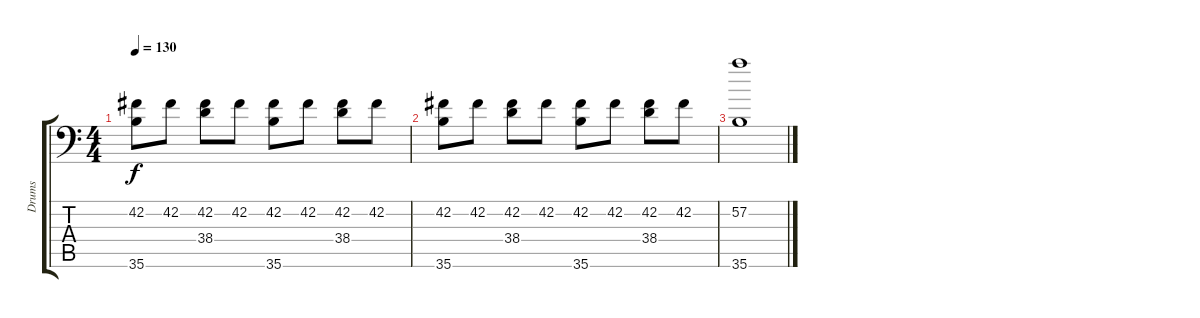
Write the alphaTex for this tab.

\track ("Drums" "Drums") {instrument acousticgrandpiano}
\staff {score tabs}
\tuning (C-1 C-1 C-1 C-1 C-1 C-1) {hide}
\ts (4 4)
\tempo 130
\clef f4
\ks c
(42.2 35.6).8{dy f} 42.2.8 (42.2 38.4).8 42.2.8 (42.2 35.6).8 42.2.8 (42.2 38.4).8 42.2.8 |
(42.2 35.6).8 42.2.8 (42.2 38.4).8 42.2.8 (42.2 35.6).8 42.2.8 (42.2 38.4).8 42.2.8 |
(57.2 35.6).1
